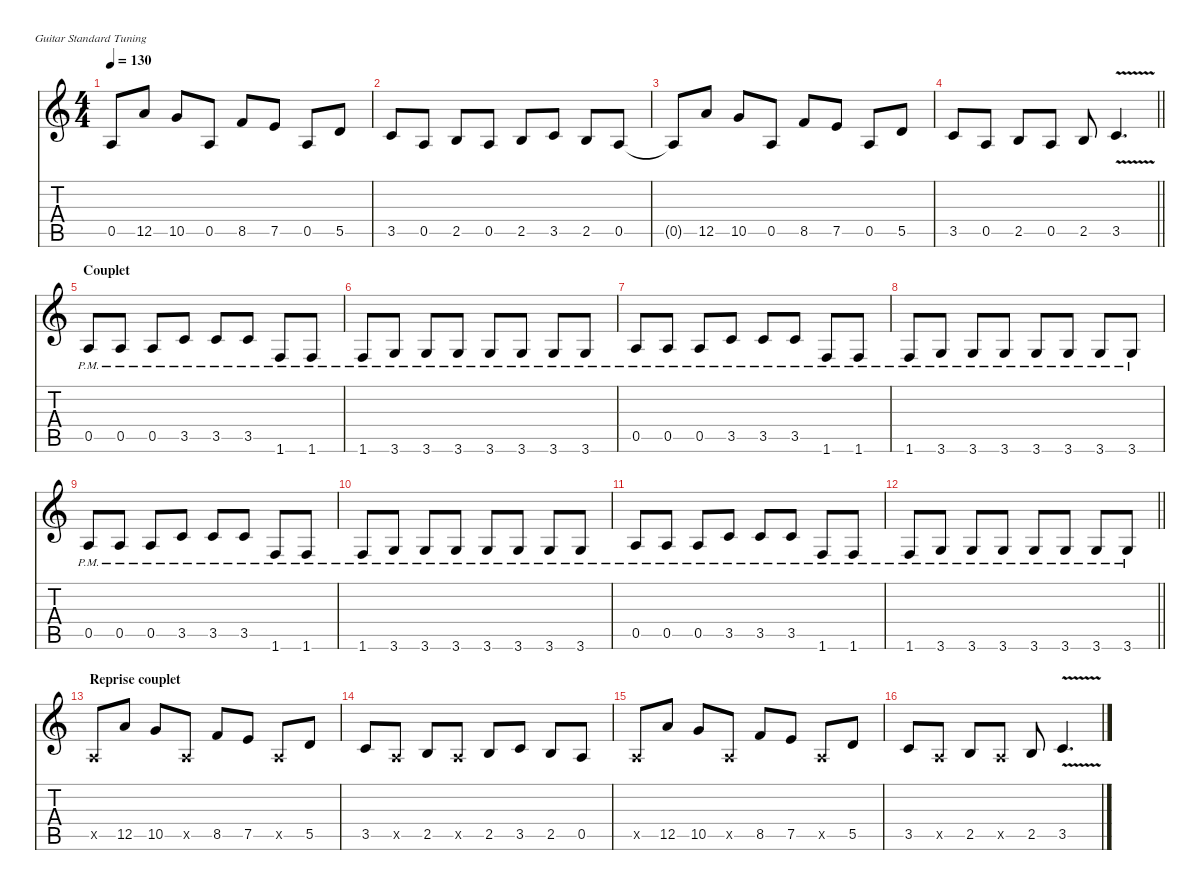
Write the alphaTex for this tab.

\defaultSystemsLayout 4
\hideDynamics
\bracketExtendMode nobrackets
\track ("Sylvain" " ") {instrument distortionguitar}
\staff {score tabs}
\tuning (E4 B3 G3 D3 A2 E2)
\ts (4 4)
\tempo 130
\clef g2
\ks c
0.5.8{dy f} 12.5.8 10.5.8 0.5.8 8.5.8 7.5.8 0.5.8 5.5.8 |
3.5.8 0.5.8 2.5.8 0.5.8 2.5.8 3.5.8 2.5.8 0.5.8 |
0.5{t}.8 12.5.8 10.5.8 0.5.8 8.5.8 7.5.8 0.5.8 5.5.8 |
\barLineRight lightlight
3.5.8 0.5.8 2.5.8 0.5.8 2.5.8 3.5{v}.4{d} |
\section ("" "Couplet")
0.5{pm}.8{dy mf} 0.5{pm}.8 0.5{pm}.8 3.5{pm}.8 3.5{pm}.8 3.5{pm}.8 1.6{pm}.8 1.6{pm}.8 |
1.6{pm}.8 3.6{pm}.8 3.6{pm}.8 3.6{pm}.8 3.6{pm}.8 3.6{pm}.8 3.6{pm}.8 3.6{pm}.8 |
0.5{pm}.8 0.5{pm}.8 0.5{pm}.8 3.5{pm}.8 3.5{pm}.8 3.5{pm}.8 1.6{pm}.8 1.6{pm}.8 |
1.6{pm}.8 3.6{pm}.8 3.6{pm}.8 3.6{pm}.8 3.6{pm}.8 3.6{pm}.8 3.6{pm}.8 3.6{pm}.8 |
0.5{pm}.8 0.5{pm}.8 0.5{pm}.8 3.5{pm}.8 3.5{pm}.8 3.5{pm}.8 1.6{pm}.8 1.6{pm}.8 |
1.6{pm}.8 3.6{pm}.8 3.6{pm}.8 3.6{pm}.8 3.6{pm}.8 3.6{pm}.8 3.6{pm}.8 3.6{pm}.8 |
0.5{pm}.8 0.5{pm}.8 0.5{pm}.8 3.5{pm}.8 3.5{pm}.8 3.5{pm}.8 1.6{pm}.8 1.6{pm}.8 |
\barLineRight lightlight
1.6{pm}.8 3.6{pm}.8 3.6{pm}.8 3.6{pm}.8 3.6{pm}.8 3.6{pm}.8 3.6{pm}.8 3.6{pm}.8 |
\section ("" "Reprise couplet")
0.5{x}.8 12.5.8 10.5.8 0.5{x}.8 8.5.8 7.5.8 0.5{x}.8 5.5.8 |
3.5.8 0.5{x}.8 2.5.8 0.5{x}.8 2.5.8 3.5.8 2.5.8 0.5.8 |
0.5{x}.8 12.5.8 10.5.8 0.5{x}.8 8.5.8 7.5.8 0.5{x}.8 5.5.8 |
3.5.8 0.5{x}.8 2.5.8 0.5{x}.8 2.5.8 3.5{v}.4{d}
